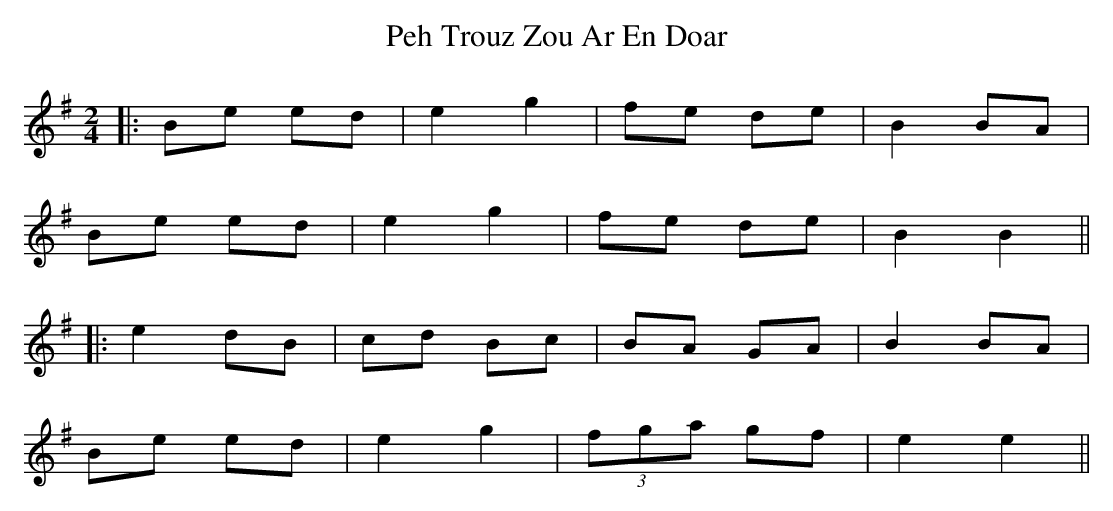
X:1
T: Peh Trouz Zou Ar En Doar
M: 2/4
L: 1/8
K: Emin
|:Be ed|e2 g2| fe de|B2 BA|
Be ed|e2 g2|fe de|B2 B2||
|:e2 dB|cd Bc|BA GA|B2 BA|
Be ed|e2 g2|(3fga gf|e2 e2||
